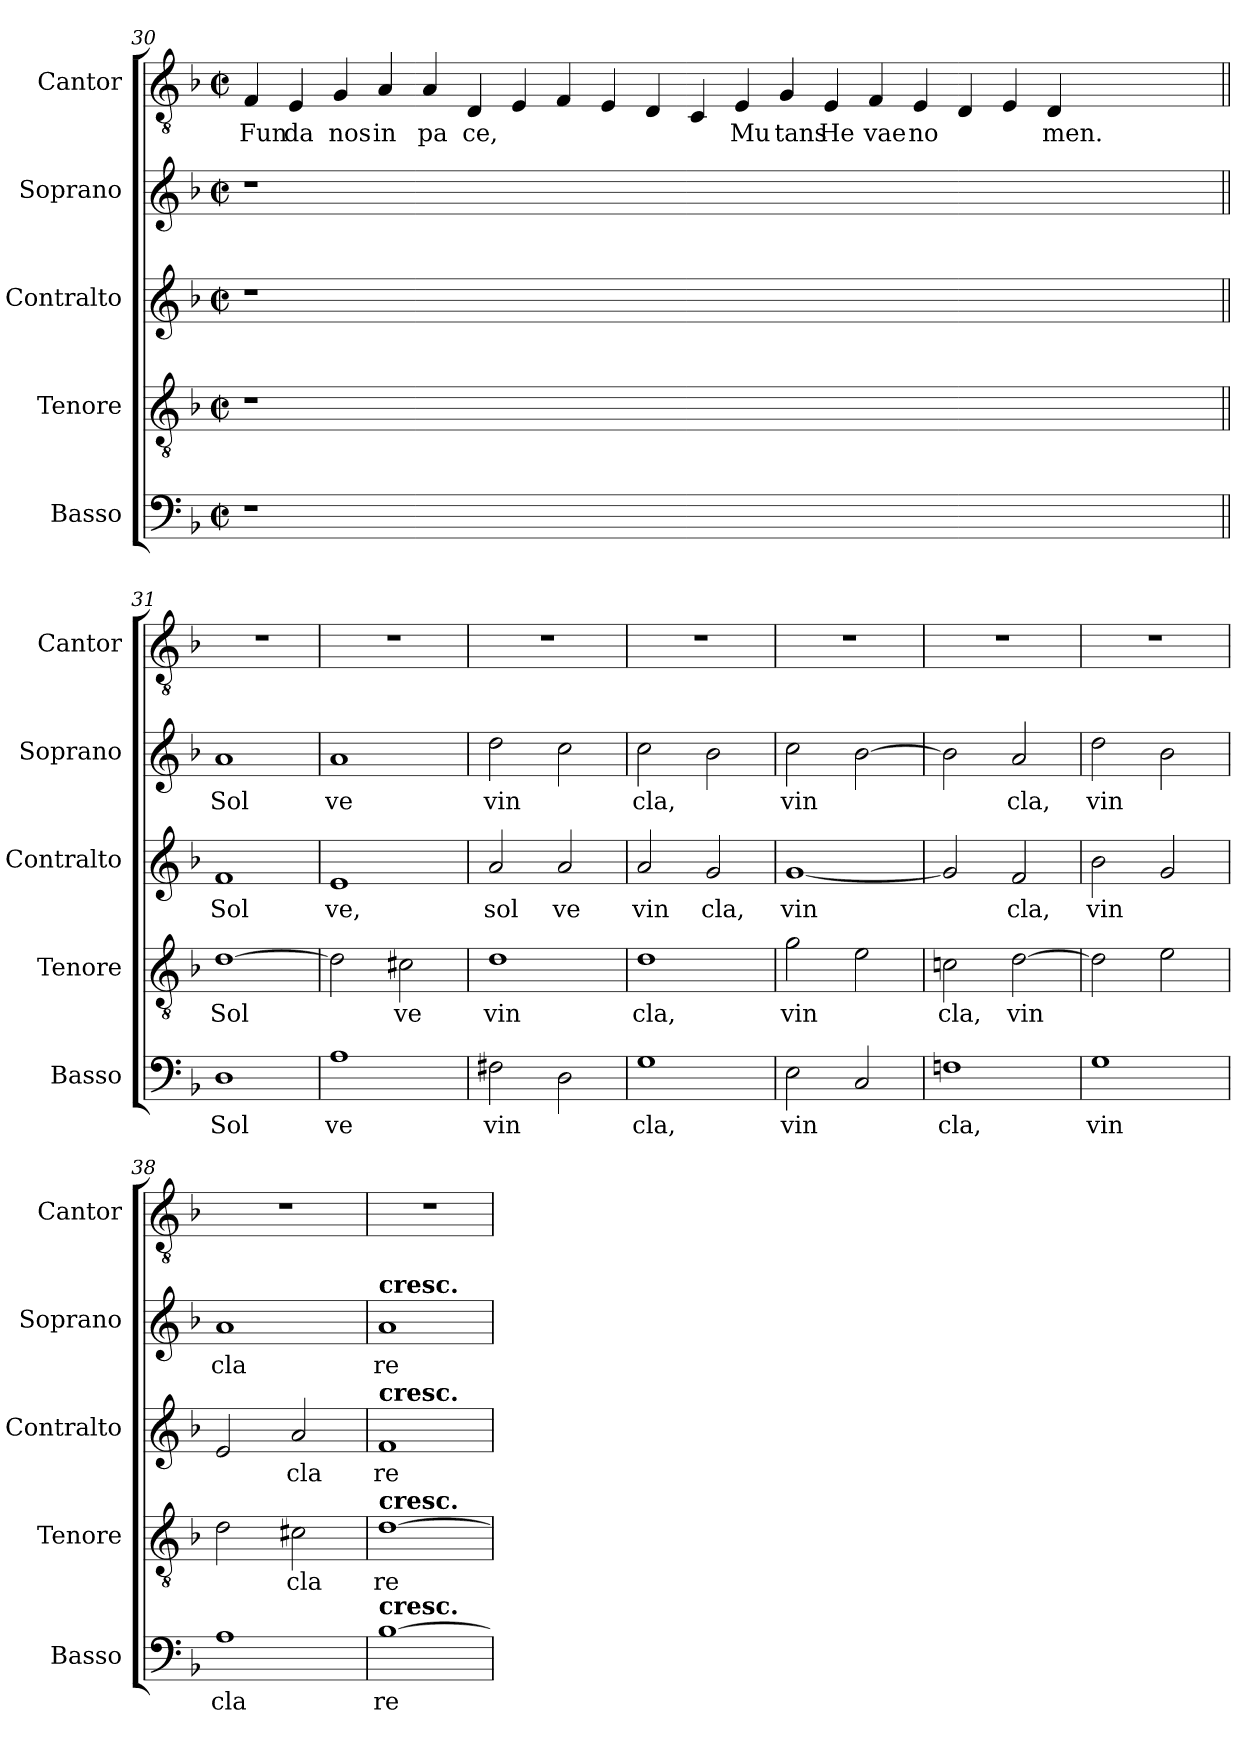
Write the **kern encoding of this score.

**kern	**text	**kern	**text	**kern	**text	**kern	**text	**kern	**text
*part5	*part5	*part4	*part4	*part3	*part3	*part2	*part2	*part1	*part1
*staff5	*staff5	*staff4	*staff4	*staff3	*staff3	*staff2	*staff2	*staff1	*staff1
*I"Basso	*	*I"Tenore	*	*I"Contralto	*	*I"Soprano	*	*I"Cantor	*
*I'Basso	*	*I'Tenore	*	*I'Contralto	*	*I'Soprano	*	*I'Cantor	*
!!LO:LB:g=z
*clefF4	*	*clefGv2	*	*clefG2	*	*clefG2	*	*clefGv2	*
*k[b-]	*	*k[b-]	*	*k[b-]	*	*k[b-]	*	*k[b-]	*
*F:	*	*F:	*	*F:	*	*F:	*	*F:	*
*M2/2	*	*M2/2	*	*M2/2	*	*M2/2	*	*M2/2	*
*met(c|)	*	*met(c|)	*	*met(c|)	*	*met(c|)	*	*met(c|)	*
=30	=30	=30	=30	=30	=30	=30	=30	=30	=30
!	!	!	!	!	!	!	!	!	!LO:LY:b
1r	.	1r	.	1r	.	1r	.	4F/	Fun
!	!	!	!	!	!	!	!	!	!LO:LY:b
.	.	.	.	.	.	.	.	4E/	da
!	!	!	!	!	!	!	!	!	!LO:LY:b
.	.	.	.	.	.	.	.	4G/	nos
!	!	!	!	!	!	!	!	!	!LO:LY:b
.	.	.	.	.	.	.	.	4A/	in
!	!	!	!	!	!	!	!	!	!LO:LY:b
00ryy	.	00ryy	.	00ryy	.	00ryy	.	4A/	pa
!	!	!	!	!	!	!	!	!	!LO:LY:b
.	.	.	.	.	.	.	.	4D/	ce,
.	.	.	.	.	.	.	.	4E/	.
.	.	.	.	.	.	.	.	4F/	.
.	.	.	.	.	.	.	.	4E/	.
.	.	.	.	.	.	.	.	4D/	.
.	.	.	.	.	.	.	.	4C/	.
!	!	!	!	!	!	!	!	!	!LO:LY:b
.	.	.	.	.	.	.	.	4E/	Mu
!	!	!	!	!	!	!	!	!	!LO:LY:b
.	.	.	.	.	.	.	.	4G/	tans
!	!	!	!	!	!	!	!	!	!LO:LY:b
.	.	.	.	.	.	.	.	4E/	He
!	!	!	!	!	!	!	!	!	!LO:LY:b
.	.	.	.	.	.	.	.	4F/	vae
!	!	!	!	!	!	!	!	!	!LO:LY:b
.	.	.	.	.	.	.	.	4E/	no
.	.	.	.	.	.	.	.	4D/	.
.	.	.	.	.	.	.	.	4E/	.
!	!	!	!	!	!	!	!	!	!LO:LY:b
.	.	.	.	.	.	.	.	4D/	men.
.	.	.	.	.	.	.	.	1ryy	.
2.ryy	.	2.ryy	.	2.ryy	.	2.ryy	.	.	.
!!LO:LB:g=z
=31||	=31||	=31||	=31||	=31||	=31||	=31||	=31||	=31||	=31||
!	!LO:LY:b	!	!LO:LY:b	!	!LO:LY:b	!	!LO:LY:b	!	!
1D	Sol	[1d	Sol	1f	Sol	1a	Sol	1r	.
=32	=32	=32	=32	=32	=32	=32	=32	=32	=32
!	!LO:LY:b	!	!	!	!LO:LY:b	!	!LO:LY:b	!	!
1A	ve	2d\]	.	1e	ve,	1a	ve	1r	.
!	!	!	!LO:LY:b	!	!	!	!	!	!
.	.	2c#X\	ve	.	.	.	.	.	.
=33	=33	=33	=33	=33	=33	=33	=33	=33	=33
!	!LO:LY:b	!	!LO:LY:b	!	!LO:LY:b	!	!LO:LY:b	!	!
2F#X\	vin	1d	vin	2a/	sol	2dd\	vin	1r	.
!	!	!	!	!	!LO:LY:b	!	!	!	!
2D\	.	.	.	2a/	ve	2cc\	.	.	.
=34	=34	=34	=34	=34	=34	=34	=34	=34	=34
!	!LO:LY:b	!	!LO:LY:b	!	!LO:LY:b	!	!LO:LY:b	!	!
1G	cla,	1d	cla,	2a/	vin	2cc\	cla,	1r	.
!	!	!	!	!	!LO:LY:b	!	!	!	!
.	.	.	.	2g/	cla,	2b-\	.	.	.
=35	=35	=35	=35	=35	=35	=35	=35	=35	=35
!	!LO:LY:b	!	!LO:LY:b	!	!LO:LY:b	!	!LO:LY:b	!	!
2E\	vin	2g\	vin	[1g	vin	2cc\	vin	1r	.
2C/	.	2e\	.	.	.	[2b-\	.	.	.
=36	=36	=36	=36	=36	=36	=36	=36	=36	=36
!	!LO:LY:b	!	!LO:LY:b	!	!	!	!	!	!
1Fn	cla,	2cn\	cla,	2g/]	.	2b-\]	.	1r	.
!	!	!	!LO:LY:b	!	!LO:LY:b	!	!LO:LY:b	!	!
.	.	[2d\	vin	2f/	cla,	2a/	cla,	.	.
!!LO:PB:g=z
=37	=37	=37	=37	=37	=37	=37	=37	=37	=37
!	!LO:LY:b	!	!	!	!LO:LY:b	!	!LO:LY:b	!	!
1G	vin	2d\]	.	2b-\	vin	2dd\	vin	1r	.
.	.	2e\	.	2g/	.	2b-\	.	.	.
=38	=38	=38	=38	=38	=38	=38	=38	=38	=38
!	!LO:LY:b	!	!	!	!	!	!LO:LY:b	!	!
1A	cla	2d\	.	2e/	.	1a	cla	1r	.
!	!	!	!LO:LY:b	!	!LO:LY:b	!	!	!	!
.	.	2c#X\	cla	2a/	cla	.	.	.	.
=39	=39	=39	=39	=39	=39	=39	=39	=39	=39
!	!	!	!	!	!	!LO:TX:a:B:t=cresc.	!	!	!
!	!	!	!	!LO:TX:a:B:t=cresc.	!	!	!	!	!
!	!	!LO:TX:a:B:t=cresc.	!	!	!	!	!	!	!
!LO:TX:a:B:t=cresc.	!	!	!	!	!	!	!	!	!
!	!LO:LY:b	!	!LO:LY:b	!	!LO:LY:b	!	!LO:LY:b	!	!
[1B-	re	[1d	re	1f	re	1a	re	1r	.
=	=	=	=	=	=	=	=	=	=
*-	*-	*-	*-	*-	*-	*-	*-	*-	*-
